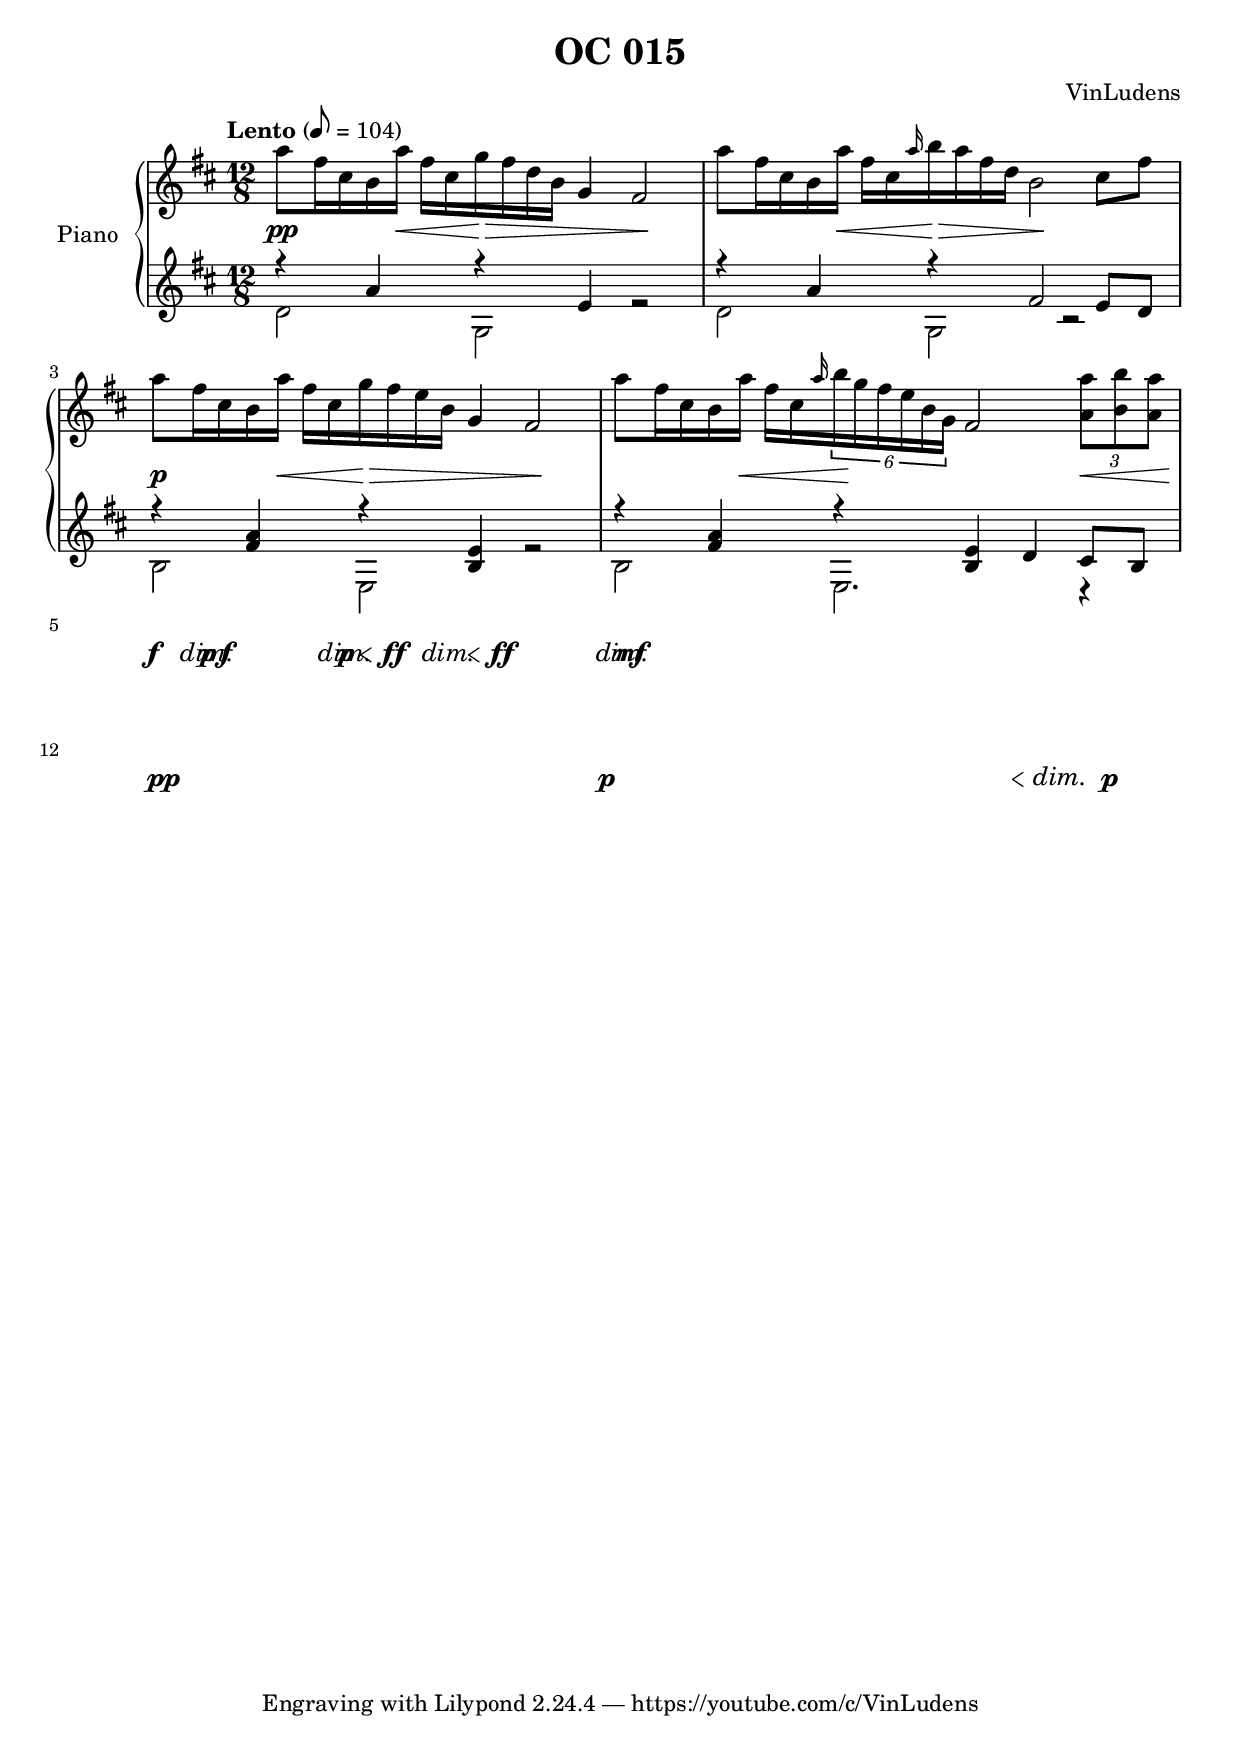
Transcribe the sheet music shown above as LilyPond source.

\version "2.22.1"

\header {
  title = "OC 015"
  %instrument = "Piano"
  composer = "VinLudens"
  %arranger = "Arr. by VinLudens"
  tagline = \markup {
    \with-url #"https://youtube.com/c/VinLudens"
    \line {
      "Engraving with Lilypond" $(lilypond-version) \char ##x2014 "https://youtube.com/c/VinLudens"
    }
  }
}

%#(set-global-staff-size 20)
%showLastLength = R1 * 10

\paper {
  #(set-paper-size "a4")
}

\include "global.ly"
\version "2.22.1"
\include "global.ly"

right = \absolute {
  \global
  \tempo "Lento" 8=104

  a''8 fis''16 cis'' b' a'' fis'' cis'' g'' fis'' d'' b' g'4 fis'2 |
  a''8 fis''16 cis'' b' a'' fis'' cis'' \grace a''16 b'' a'' fis'' d'' b'2 cis''8 fis'' |
  a''8 fis''16 cis'' b' a'' fis'' cis'' g'' fis'' e'' b' g'4 fis'2 |
  a''8 fis''16 cis'' b' a'' fis'' cis'' \grace a''16 \tuplet 6/4 { b''16 g'' fis'' e'' b' g' } fis'2 \tuplet 3/2 { <a' a''>8 <b' b''> <a' a''> } |

%}
}

\version "2.22.1"
\include "global.ly"

left = \absolute {
  \global \clef "treble"

  << { \voiceOne
      r4 a' r4 e'4 s2 |
      r4 a' r4 fis'2 e'8 d' |
      r4 <fis' a'>4 r4 <b e'> s2 |
      r4 <fis' a'>4 r4 <b e'> d'4 cis'8 b |
    }
    \new Voice { \voiceTwo
      d'2 g2 r2 |
      d'2 g2 r2 |
      b2 e2 r2 |
      b2 e2. r4 |
    }
  >> \oneVoice
%}
}

\version "2.22.1"
\include "global.ly"

crescPoco = \tweak DynamicText.self-alignment-X #LEFT
        #(make-dynamic-script (markup #:normal-text #:italic "cresc. poco a poco"))

rit = \tweak DynamicText.self-alignment-X #LEFT #(make-dynamic-script
  (markup #:normal-text #:italic "rit."))

rall = \tweak DynamicText.self-alignment-X #LEFT #(make-dynamic-script
  (markup #:normal-text #:italic "rall."))

dynamics = {
  \global
  % allow text in the dynamics block to be centered vertically
  % \override TextScript.extra-offset = #'(0 . 1)

  s8\pp s8 s16 s16\< s8 s4\> s s2\! |
  s8 s8 s16 s16\< s8 s4\> s\! s2 |
  s8\p s8 s16 s16\< s8 s4\> s s2\! |
  s8 s8 s16 s16\< s8 s4\! s s4 s4\< |
  s2\f s2\dim s4\p s4\f |
  s1 s8 s4.\dim |
  s4\p s\< |
  s2\ff s2\dim s4\! s4\< |
  s1\ff s8 s4.\dim |
  \once\override DynamicText.X-offset = #-2 s1.\mf | s1. | s1. |
  s2. |
  s1.\pp | s1. |
  s1.\p |
  s4. s8 s4\< |
  s1\dim |
  s1\p |

%}
}


\score {
  \new PianoStaff \with {
    instrumentName = "Piano"
  } << \accidentalStyle piano
    \new Staff = "right" \with {
      midiInstrument = "acoustic grand"
    } \right
    \new Dynamics = "Dynamics" \dynamics
    \new Staff = "left" \with {
      midiInstrument = "acoustic grand"
    } { \clef bass \left }
  >>
  \layout { }
  \midi {
    %\tempo 4=80
    \set Staff.midiMaximumVolume = #0.7
  }
}
